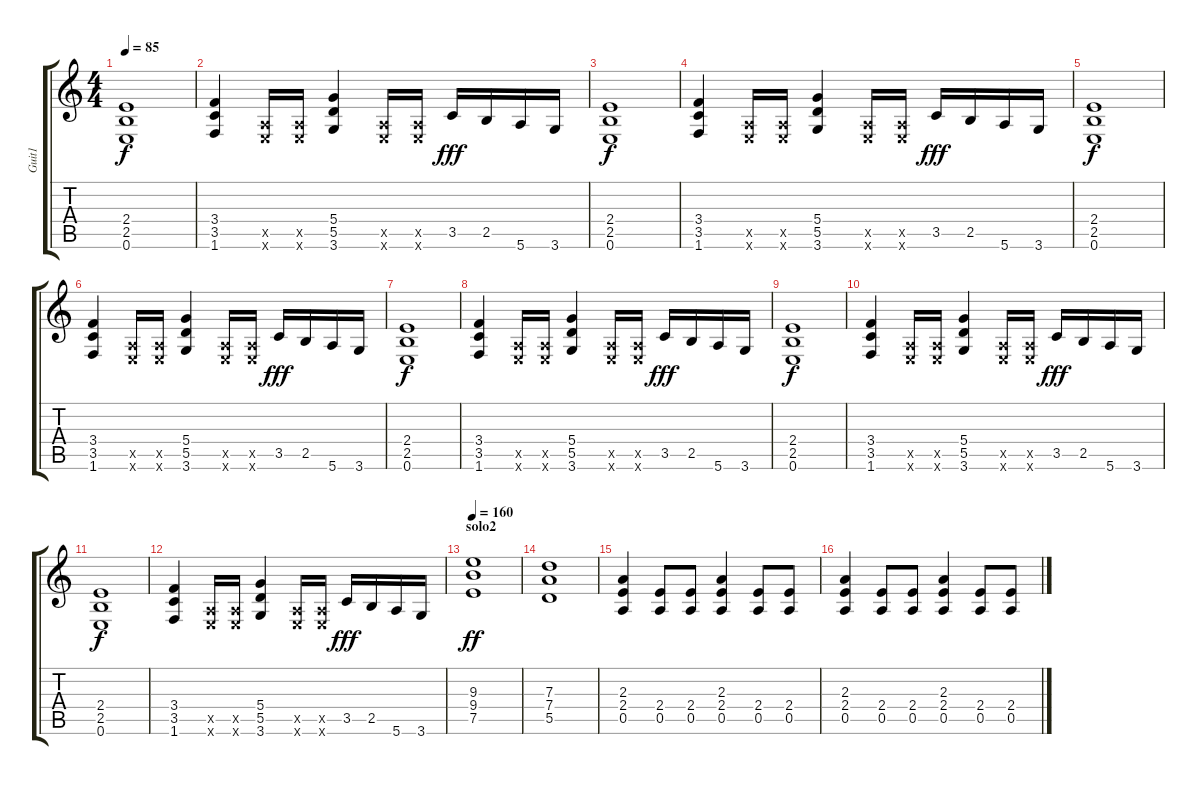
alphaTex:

\track ("Guit1" "Guit1") {instrument overdrivenguitar}
\staff {score tabs}
\tuning (E4 B3 G3 D3 A2 E2) {hide}
\ts (4 4)
\tempo 85
\clef g2
\ks c
(2.4 2.5 0.6).1{dy f} |
(3.4 3.5 1.6).4 (0.5{x} 0.6{x}).16 (0.5{x} 0.6{x}).16 (5.4 5.5 3.6).4 (0.5{x} 0.6{x}).16 (0.5{x} 0.6{x}).16 3.5.16{dy fff} 2.5.16 5.6.16 3.6.16 |
(2.4 2.5 0.6).1{dy f} |
(3.4 3.5 1.6).4 (0.5{x} 0.6{x}).16 (0.5{x} 0.6{x}).16 (5.4 5.5 3.6).4 (0.5{x} 0.6{x}).16 (0.5{x} 0.6{x}).16 3.5.16{dy fff} 2.5.16 5.6.16 3.6.16 |
(2.4 2.5 0.6).1{dy f} |
(3.4 3.5 1.6).4 (0.5{x} 0.6{x}).16 (0.5{x} 0.6{x}).16 (5.4 5.5 3.6).4 (0.5{x} 0.6{x}).16 (0.5{x} 0.6{x}).16 3.5.16{dy fff} 2.5.16 5.6.16 3.6.16 |
(2.4 2.5 0.6).1{dy f} |
(3.4 3.5 1.6).4 (0.5{x} 0.6{x}).16 (0.5{x} 0.6{x}).16 (5.4 5.5 3.6).4 (0.5{x} 0.6{x}).16 (0.5{x} 0.6{x}).16 3.5.16{dy fff} 2.5.16 5.6.16 3.6.16 |
(2.4 2.5 0.6).1{dy f} |
(3.4 3.5 1.6).4 (0.5{x} 0.6{x}).16 (0.5{x} 0.6{x}).16 (5.4 5.5 3.6).4 (0.5{x} 0.6{x}).16 (0.5{x} 0.6{x}).16 3.5.16{dy fff} 2.5.16 5.6.16 3.6.16 |
(2.4 2.5 0.6).1{dy f} |
(3.4 3.5 1.6).4 (0.5{x} 0.6{x}).16 (0.5{x} 0.6{x}).16 (5.4 5.5 3.6).4 (0.5{x} 0.6{x}).16 (0.5{x} 0.6{x}).16 3.5.16{dy fff} 2.5.16 5.6.16 3.6.16 |
\section ("" "solo2")
\tempo 160
(9.3 9.4 7.5).1{dy ff} |
(7.3 7.4 5.5).1 |
(2.3 2.4 0.5).4 (2.4 0.5).8 (2.4 0.5).8 (2.3 2.4 0.5).4 (2.4 0.5).8 (2.4 0.5).8 |
(2.3 2.4 0.5).4 (2.4 0.5).8 (2.4 0.5).8 (2.3 2.4 0.5).4 (2.4 0.5).8 (2.4 0.5).8
